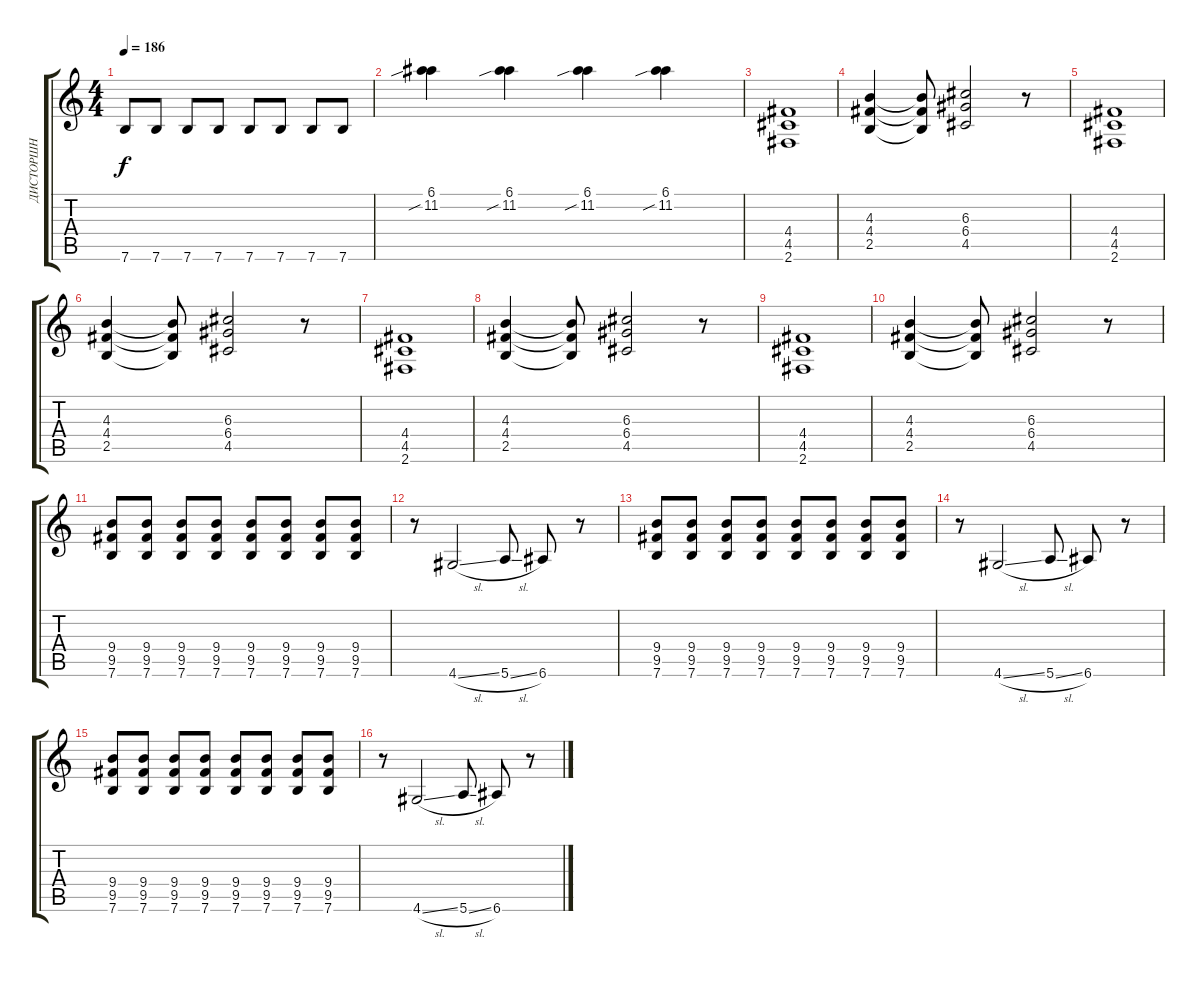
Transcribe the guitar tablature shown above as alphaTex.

\track ("ДИСТОРШН" "ДИСТОРШН") {instrument distortionguitar}
\staff {score tabs}
\tuning (E4 B3 G3 D3 A2 E2) {hide}
\ts (4 4)
\tempo 186
\clef g2
\ks c
7.6.8{dy f} 7.6.8 7.6.8 7.6.8 7.6.8 7.6.8 7.6.8 7.6.8 |
(6.1 11.2{sib}).4 (6.1 11.2{sib}).4 (6.1 11.2{sib}).4 (6.1 11.2{sib}).4 |
(4.4 4.5 2.6).1 |
(4.3 4.4 2.5).4 (4.3{t} 4.4{t} 2.5{t}).8 (6.3 6.4 4.5).2 r.8 |
(4.4 4.5 2.6).1 |
(4.3 4.4 2.5).4 (4.3{t} 4.4{t} 2.5{t}).8 (6.3 6.4 4.5).2 r.8 |
(4.4 4.5 2.6).1 |
(4.3 4.4 2.5).4 (4.3{t} 4.4{t} 2.5{t}).8 (6.3 6.4 4.5).2 r.8 |
(4.4 4.5 2.6).1 |
(4.3 4.4 2.5).4 (4.3{t} 4.4{t} 2.5{t}).8 (6.3 6.4 4.5).2 r.8 |
(9.4 9.5 7.6).8 (9.4 9.5 7.6).8 (9.4 9.5 7.6).8 (9.4 9.5 7.6).8 (9.4 9.5 7.6).8 (9.4 9.5 7.6).8 (9.4 9.5 7.6).8 (9.4 9.5 7.6).8 |
r.8 4.6{sl}.2 5.6{sl}.8 6.6.8 r.8 |
(9.4 9.5 7.6).8 (9.4 9.5 7.6).8 (9.4 9.5 7.6).8 (9.4 9.5 7.6).8 (9.4 9.5 7.6).8 (9.4 9.5 7.6).8 (9.4 9.5 7.6).8 (9.4 9.5 7.6).8 |
r.8 4.6{sl}.2 5.6{sl}.8 6.6.8 r.8 |
(9.4 9.5 7.6).8 (9.4 9.5 7.6).8 (9.4 9.5 7.6).8 (9.4 9.5 7.6).8 (9.4 9.5 7.6).8 (9.4 9.5 7.6).8 (9.4 9.5 7.6).8 (9.4 9.5 7.6).8 |
r.8 4.6{sl}.2 5.6{sl}.8 6.6.8 r.8
